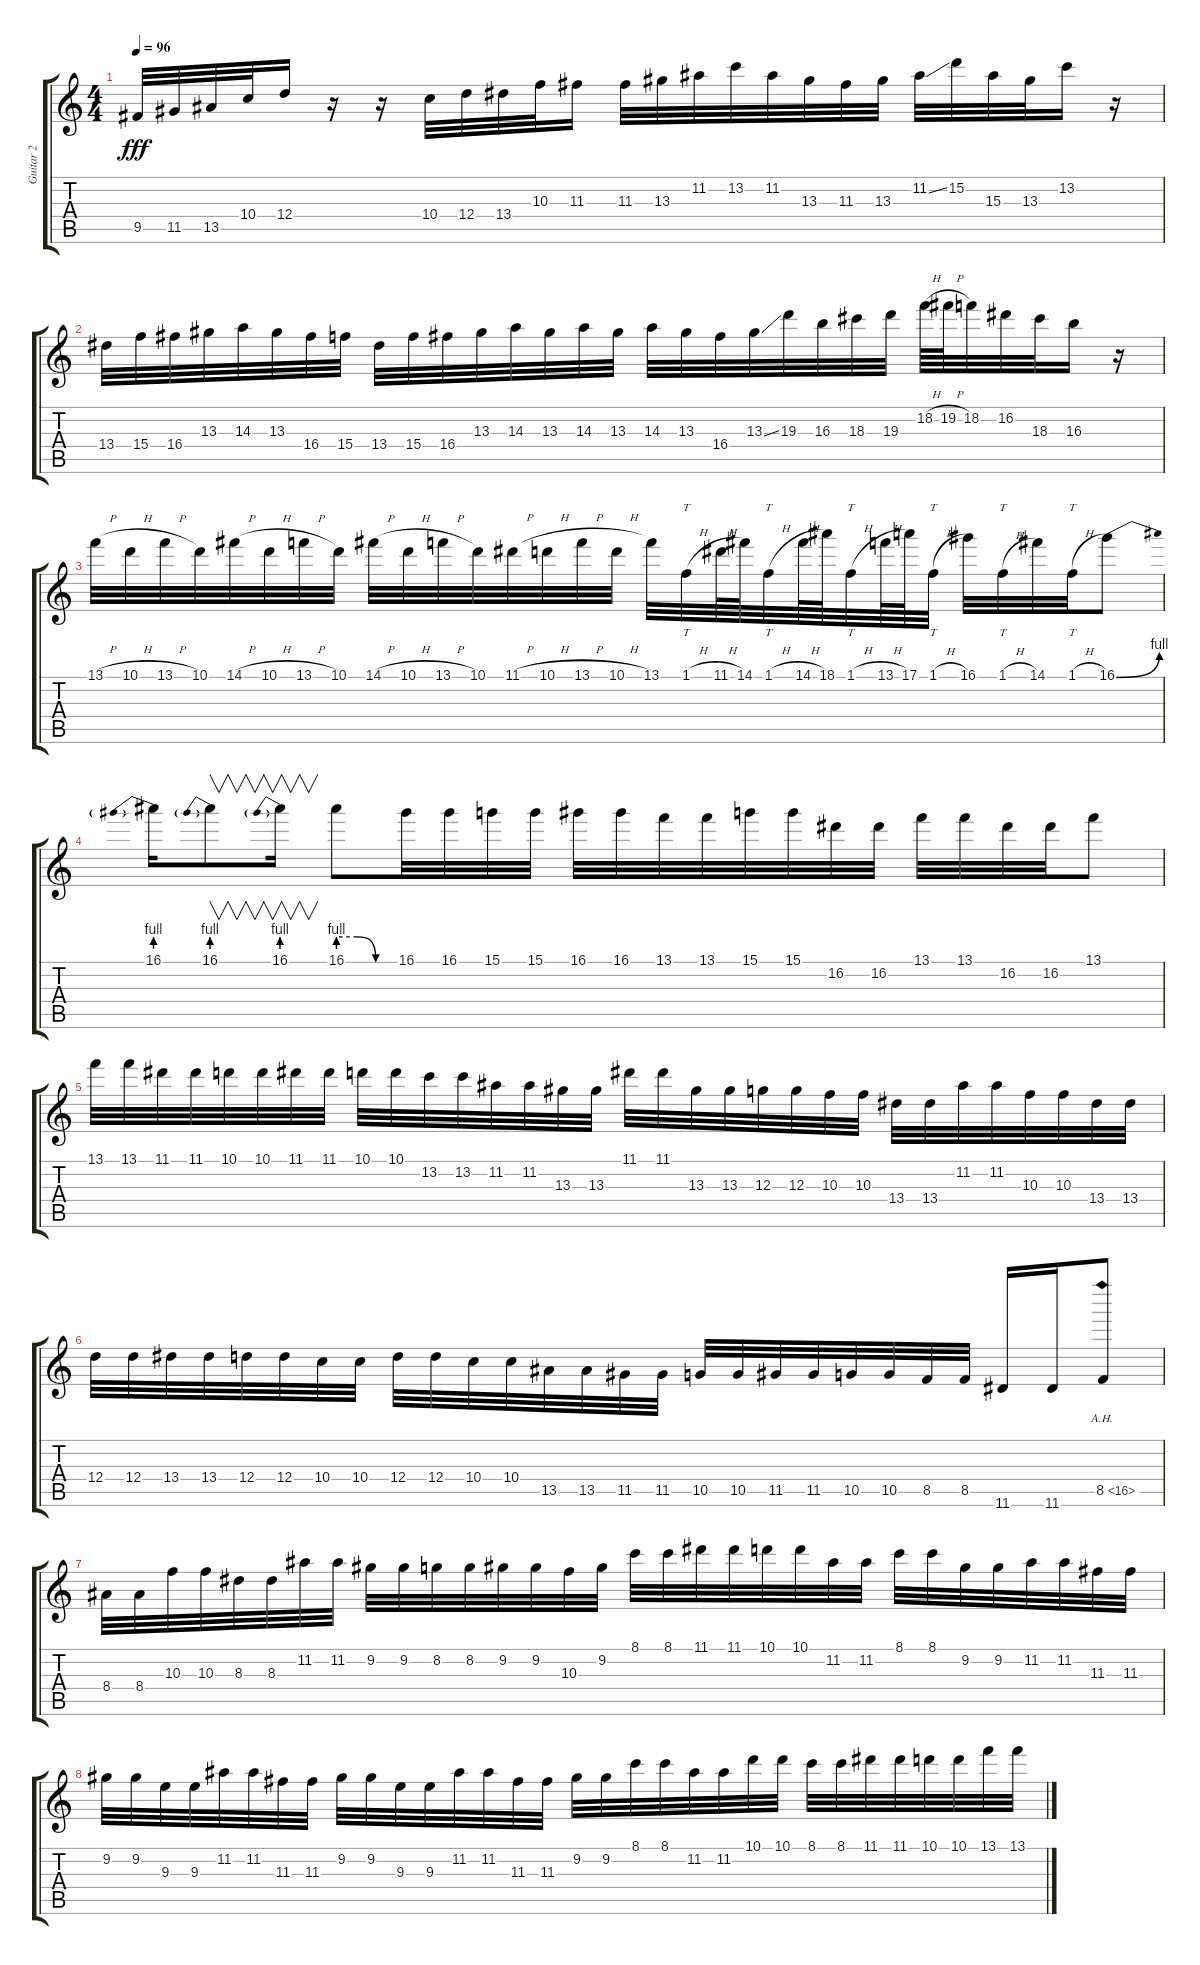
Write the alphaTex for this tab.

\track ("Guitar 2" "Guitar 2") {instrument distortionguitar}
\staff {score tabs}
\tuning (E4 B3 G3 D3 A2 E2) {hide}
\ts (4 4)
\tempo 96
\clef g2
\ks c
9.5.32{dy fff} 11.5.32 13.5.32 10.4.32 12.4.16 r.16 r.16 10.4.32 12.4.32 13.4.32 10.3.32 11.3.16 11.3.32 13.3.32 11.2.32 13.2.32 11.2.32 13.3.32 11.3.32 13.3.32 11.2{ss}.32 15.2.32 15.3.32 13.3.32 13.2.16 r.16 |
13.4.32 15.4.32 16.4.32 13.3.32 14.3.32 13.3.32 16.4.32 15.4.32 13.4.32 15.4.32 16.4.32 13.3.32 14.3.32 13.3.32 14.3.32 13.3.32 14.3.32 13.3.32 16.4.32 13.3{ss}.32 19.3.32 16.3.32 18.3.32 19.3.32 18.2{h}.64 19.2{h}.64 18.2.32 16.2.32 18.3.32 16.3.16 r.16 |
13.1{h}.32 10.1{h}.32 13.1{h}.32 10.1.32 14.1{h}.32 10.1{h}.32 13.1{h}.32 10.1.32 14.1{h}.32 10.1{h}.32 13.1{h}.32 10.1.32 11.1{h}.32 10.1{h}.32 13.1{h}.32 10.1{h}.32 13.1.32 1.1{h}.32{tt} 11.1{h}.64 14.1.64 1.1{h}.32{tt} 14.1{h}.64 18.1.64 1.1{h}.32{tt} 13.1{h}.64 17.1.64 1.1{h}.32{tt} 16.1.32 1.1{h}.32{tt} 14.1.32 1.1{h}.32{tt} 16.1{be (bend 0 0 60 4)}.8 |
16.1{be (prebend 0 4 60 4)}.16 16.1{be (prebend 0 4 60 4)}.8{v} 16.1{be (prebend 0 4 60 4)}.16{v} 16.1{be (custom 0 4 20 4 40 0 60 0)}.8 16.1.32 16.1.32 15.1.32 15.1.32 16.1.32 16.1.32 13.1.32 13.1.32 15.1.32 15.1.32 16.2.32 16.2.32 13.1.32 13.1.32 16.2.32 16.2.32 13.1.8 |
13.1.32 13.1.32 11.1.32 11.1.32 10.1.32 10.1.32 11.1.32 11.1.32 10.1.32 10.1.32 13.2.32 13.2.32 11.2.32 11.2.32 13.3.32 13.3.32 11.1.32 11.1.32 13.3.32 13.3.32 12.3.32 12.3.32 10.3.32 10.3.32 13.4.32 13.4.32 11.2.32 11.2.32 10.3.32 10.3.32 13.4.32 13.4.32 |
12.4.32 12.4.32 13.4.32 13.4.32 12.4.32 12.4.32 10.4.32 10.4.32 12.4.32 12.4.32 10.4.32 10.4.32 13.5.32 13.5.32 11.5.32 11.5.32 10.5.32 10.5.32 11.5.32 11.5.32 10.5.32 10.5.32 8.5.32 8.5.32 11.6.16 11.6.16 8.5{ah 8}.8 |
8.4.32 8.4.32 10.3.32 10.3.32 8.3.32 8.3.32 11.2.32 11.2.32 9.2.32 9.2.32 8.2.32 8.2.32 9.2.32 9.2.32 10.3.32 9.2.32 8.1.32 8.1.32 11.1.32 11.1.32 10.1.32 10.1.32 11.2.32 11.2.32 8.1.32 8.1.32 9.2.32 9.2.32 11.2.32 11.2.32 11.3.32 11.3.32 |
9.2.32 9.2.32 9.3.32 9.3.32 11.2.32 11.2.32 11.3.32 11.3.32 9.2.32 9.2.32 9.3.32 9.3.32 11.2.32 11.2.32 11.3.32 11.3.32 9.2.32 9.2.32 8.1.32 8.1.32 11.2.32 11.2.32 10.1.32 10.1.32 8.1.32 8.1.32 11.1.32 11.1.32 10.1.32 10.1.32 13.1.32 13.1.32
